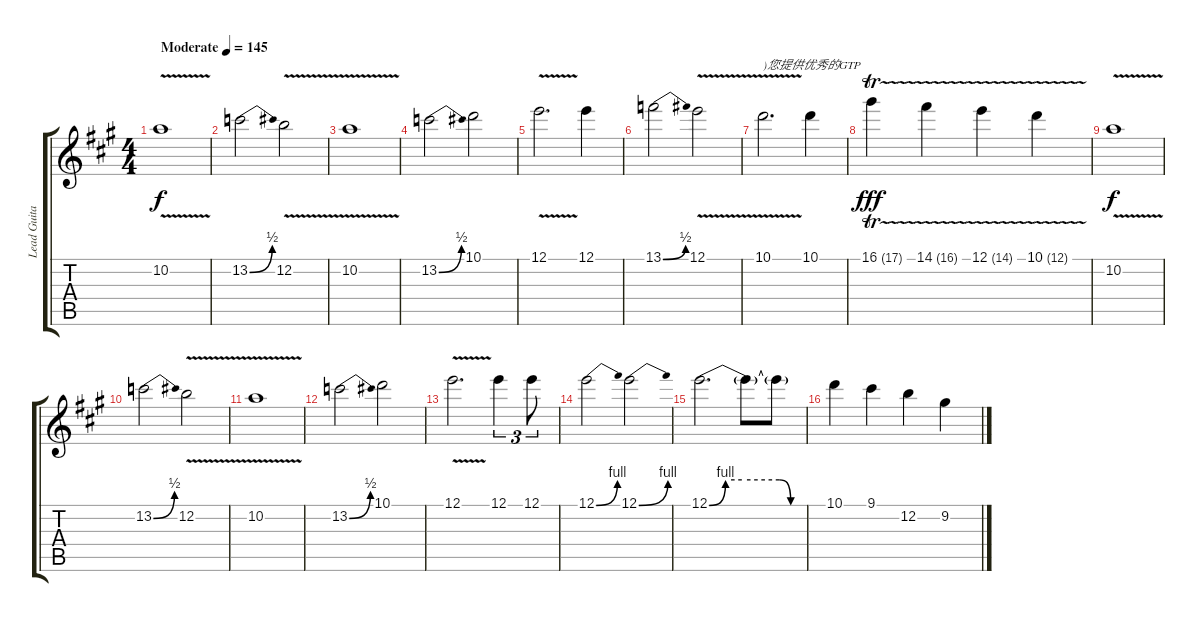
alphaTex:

\track ("Lead Guitar 1" "Lead Guita") {instrument overdrivenguitar}
\staff {score tabs}
\tuning (E4 B3 G3 D3 A2 E2) {hide}
\ts (4 4)
\tempo (145 "Moderate")
\clef g2
\ks f#minor
10.2{v}.1{dy f instrument overdrivenguitar} |
13.2{be (bend 0 0 60 2)}.2 12.2{v}.2 |
10.2{v}.1 |
13.2{be (bend 0 0 60 2)}.2 10.1.2 |
12.1{v}.2{d} 12.1.4 |
13.1{be (bend 0 0 60 2)}.2 12.1{v}.2 |
10.1{v}.2{d txt ")您提供优秀的GTP"} 10.1.4 |
16.1{tr (17 32)}.4{dy fff} 14.1{tr (16 32)}.4 12.1{tr (14 32)}.4 10.1{tr (12 32)}.4 |
10.2{v}.1{dy f} |
13.2{be (bend 0 0 60 2)}.2 12.2{v}.2 |
10.2{v}.1 |
13.2{be (bend 0 0 60 2)}.2 10.1.2 |
12.1{v}.2{d} 12.1.4{tu (3 2)} 12.1.8{tu (3 2)} |
12.1{be (bend 0 0 60 4)}.2 12.1{be (bend 0 0 60 4)}.2 |
12.1{be (custom 0 0 10 4 20 4 43 4 50 0 60 0)}.2{d} 12.1{t}.8 12.1{t}.8 |
10.1.4 9.1.4 12.2.4 9.2.4
